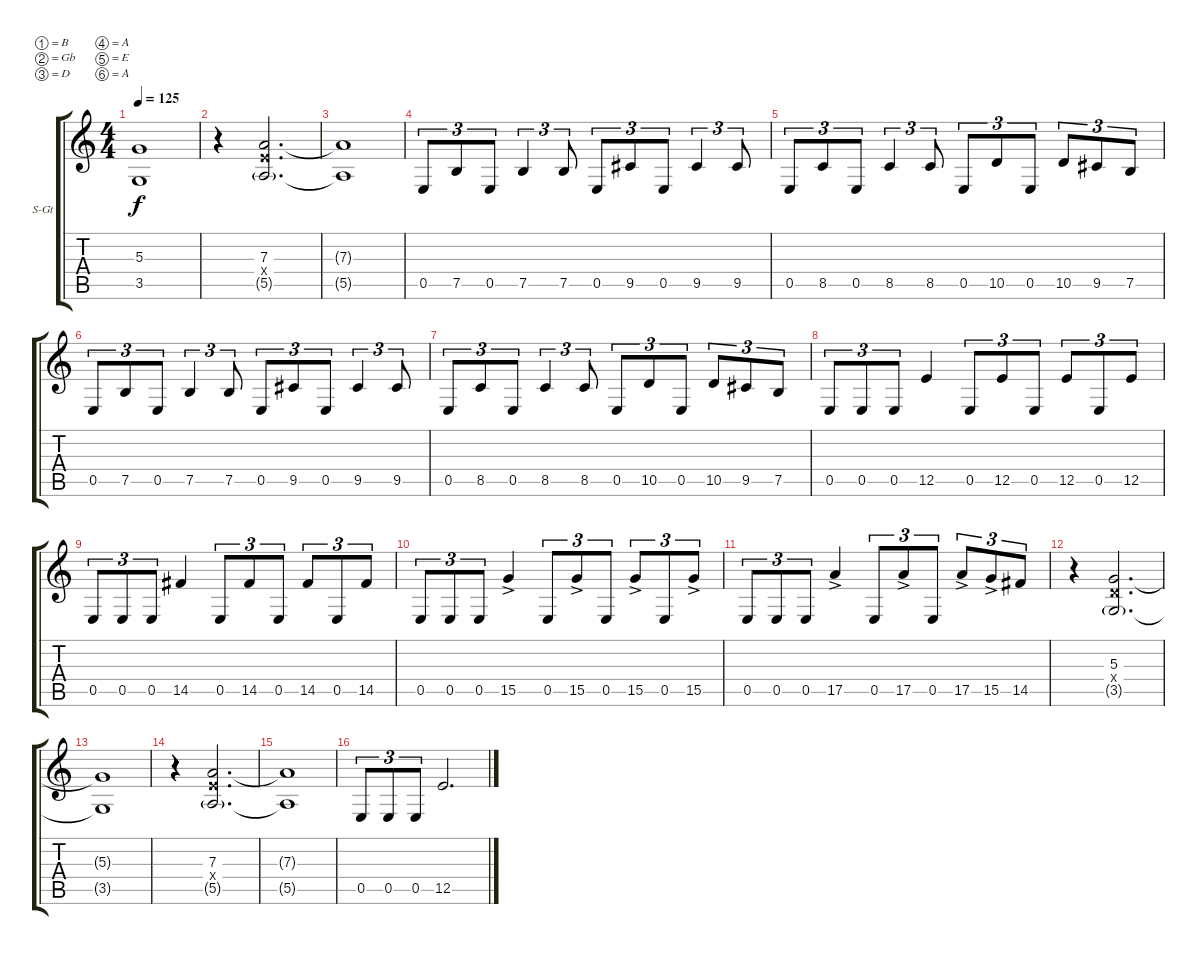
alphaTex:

\defaultSystemsLayout 4
\bracketExtendMode groupsimilarinstruments
\firstSystemTrackNameOrientation horizontal
\otherSystemsTrackNameOrientation horizontal
\track ("Rhythm string 01" "S-Gt") {instrument acousticguitarsteel}
\staff {score tabs}
\tuning (B3 Gb3 D3 A2 E2 A1)
\ts (4 4)
\tempo 125
\clef g2
\ks c
(3.5{t} 5.3{t}).1{dy f} |
r.4 (5.5{g} 7.3 7.4{x}).2{d} |
(5.5{t} 7.3{t}).1 |
0.5.8{tu (3 2)} 7.5.8{tu (3 2)} 0.5.8{tu (3 2)} 7.5.4{tu (3 2)} 7.5.8{tu (3 2)} 0.5.8{tu (3 2)} 9.5.8{tu (3 2)} 0.5.8{tu (3 2)} 9.5.4{tu (3 2)} 9.5.8{tu (3 2)} |
0.5.8{tu (3 2)} 8.5.8{tu (3 2)} 0.5.8{tu (3 2)} 8.5.4{tu (3 2)} 8.5.8{tu (3 2)} 0.5.8{tu (3 2)} 10.5.8{tu (3 2)} 0.5.8{tu (3 2)} 10.5.8{tu (3 2)} 9.5.8{tu (3 2)} 7.5.8{tu (3 2)} |
0.5.8{tu (3 2)} 7.5.8{tu (3 2)} 0.5.8{tu (3 2)} 7.5.4{tu (3 2)} 7.5.8{tu (3 2)} 0.5.8{tu (3 2)} 9.5.8{tu (3 2)} 0.5.8{tu (3 2)} 9.5.4{tu (3 2)} 9.5.8{tu (3 2)} |
0.5.8{tu (3 2)} 8.5.8{tu (3 2)} 0.5.8{tu (3 2)} 8.5.4{tu (3 2)} 8.5.8{tu (3 2)} 0.5.8{tu (3 2)} 10.5.8{tu (3 2)} 0.5.8{tu (3 2)} 10.5.8{tu (3 2)} 9.5.8{tu (3 2)} 7.5.8{tu (3 2)} |
0.5.8{tu (3 2)} 0.5.8{tu (3 2)} 0.5.8{tu (3 2)} 12.5.4 0.5.8{tu (3 2)} 12.5.8{tu (3 2)} 0.5.8{tu (3 2)} 12.5.8{tu (3 2)} 0.5.8{tu (3 2)} 12.5.8{tu (3 2)} |
0.5.8{tu (3 2)} 0.5.8{tu (3 2)} 0.5.8{tu (3 2)} 14.5.4 0.5.8{tu (3 2)} 14.5.8{tu (3 2)} 0.5.8{tu (3 2)} 14.5.8{tu (3 2)} 0.5.8{tu (3 2)} 14.5.8{tu (3 2)} |
0.5.8{tu (3 2)} 0.5.8{tu (3 2)} 0.5.8{tu (3 2)} 15.5{ac}.4 0.5.8{tu (3 2)} 15.5{ac}.8{tu (3 2)} 0.5.8{tu (3 2)} 15.5{ac}.8{tu (3 2)} 0.5.8{tu (3 2)} 15.5{ac}.8{tu (3 2)} |
0.5.8{tu (3 2)} 0.5.8{tu (3 2)} 0.5.8{tu (3 2)} 17.5{ac}.4 0.5.8{tu (3 2)} 17.5{ac}.8{tu (3 2)} 0.5.8{tu (3 2)} 17.5{ac}.8{tu (3 2)} 15.5{ac}.8{tu (3 2)} 14.5.8{tu (3 2)} |
r.4 (3.5{g} 5.3 5.4{x}).2{d} |
(3.5{t} 5.3{t}).1 |
r.4 (5.5{g} 7.3 7.4{x}).2{d} |
(5.5{t} 7.3{t}).1 |
0.5.8{tu (3 2)} 0.5.8{tu (3 2)} 0.5.8{tu (3 2)} 12.5.2{d}
